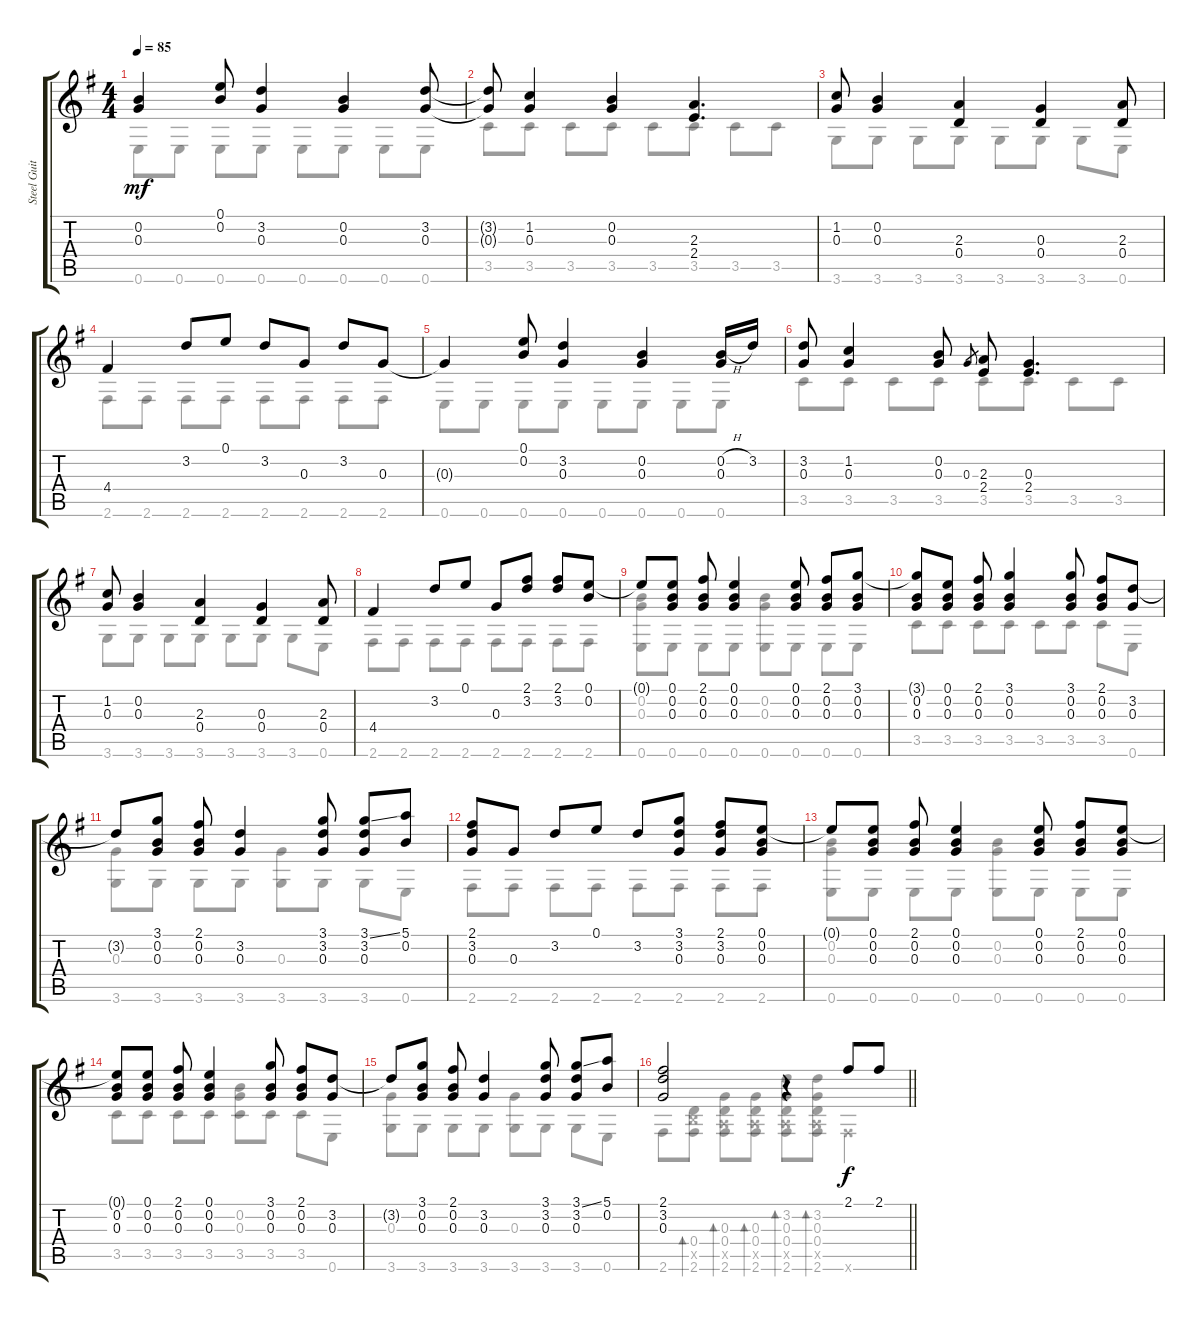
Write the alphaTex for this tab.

\track ("Steel Guitar" "Steel Guit") {instrument acousticguitarsteel}
\staff {score tabs}
\tuning (E4 B3 G3 D3 A2 E2) {hide}
\voice
\ts (4 4)
\tempo 85
\clef g2
\ks eminor
(0.2 0.3).4{dy mf} (0.1 0.2).8 (3.2 0.3).4 (0.2 0.3).4 (3.2 0.3).8 |
(3.2{t} 0.3{t}).8 (1.2 0.3).4 (0.2 0.3).4 (2.3 2.4).4{d} |
(1.2 0.3).8 (0.2 0.3).4 (2.3 0.4).4 (0.3 0.4).4 (2.3 0.4).8 |
4.4.4 3.2.8 0.1.8 3.2.8 0.3.8 3.2.8 0.3.8 |
0.3{t}.4 (0.1 0.2).8 (3.2 0.3).4 (0.2 0.3).4 (0.2{h} 0.3).16 3.2.16 |
(3.2 0.3).8 (1.2 0.3).4 (0.2 0.3).8 0.3.8{gr} (2.3 2.4).8 (0.3 2.4).4{d} |
(1.2 0.3).8 (0.2 0.3).4 (2.3 0.4).4 (0.3 0.4).4 (2.3 0.4).8 |
4.4.4 3.2.8 0.1.8 0.3.8 (2.1 3.2).8 (2.1 3.2).8 (0.1 0.2).8 |
0.1{t}.8 (0.1 0.2 0.3).8 (2.1 0.2 0.3).8 (0.1 0.2 0.3).4 (0.1 0.2 0.3).8 (2.1 0.2 0.3).8 (3.1 0.2 0.3).8 |
(3.1{t} 0.2 0.3).8 (0.1 0.2 0.3).8 (2.1 0.2 0.3).8 (3.1 0.2 0.3).4 (3.1 0.2 0.3).8 (2.1 0.2 0.3).8 (3.2 0.3).8 |
3.2{t}.8 (3.1 0.2 0.3).8 (2.1 0.2 0.3).8 (3.2 0.3).4 (3.1 3.2 0.3).8 (3.1{ss} 3.2 0.3).8 (5.1 0.2).8 |
(2.1 3.2 0.3).8 0.3.8 3.2.8 0.1.8 3.2.8 (3.1 3.2 0.3).8 (2.1 3.2 0.3).8 (0.1 0.2 0.3).8 |
0.1{t}.8 (0.1 0.2 0.3).8 (2.1 0.2 0.3).8 (0.1 0.2 0.3).4 (0.1 0.2 0.3).8 (2.1 0.2 0.3).8 (0.1 0.2 0.3).8 |
(0.1{t} 0.2 0.3).8 (0.1 0.2 0.3).8 (2.1 0.2 0.3).8 (0.1 0.2 0.3).4 (3.1 0.2 0.3).8 (2.1 0.2 0.3).8 (3.2 0.3).8 |
3.2{t}.8 (3.1 0.2 0.3).8 (2.1 0.2 0.3).8 (3.2 0.3).4 (3.1 3.2 0.3).8 (3.1{ss} 3.2 0.3).8 (5.1 0.2).8 |
\barLineRight lightlight
(2.1 3.2 0.3).2 r.4 2.1.8{dy f} 2.1.8
\voice
\clef g2
\ottava regular
\simile none
\ks eminor
0.6.8{dy mf} 0.6.8 0.6.8 0.6.8 0.6.8 0.6.8 0.6.8 0.6.8 |
3.5.8 3.5.8 3.5.8 3.5.8 3.5.8 3.5.8 3.5.8 3.5.8 |
3.6.8 3.6.8 3.6.8 3.6.8 3.6.8 3.6.8 3.6.8 0.6.8 |
2.6.8 2.6.8 2.6.8 2.6.8 2.6.8 2.6.8 2.6.8 2.6.8 |
0.6.8 0.6.8 0.6.8 0.6.8 0.6.8 0.6.8 0.6.8 0.6.8 |
3.5.8 3.5.8 3.5.8 3.5.8 3.5.8 3.5.8 3.5.8 3.5.8 |
3.6.8 3.6.8 3.6.8 3.6.8 3.6.8 3.6.8 3.6.8 0.6.8 |
2.6.8 2.6.8 2.6.8 2.6.8 2.6.8 2.6.8 2.6.8 2.6.8 |
(0.2 0.3 0.6).8 0.6.8 0.6.8 0.6.8 (0.2 0.3 0.6).8 0.6.8 0.6.8 0.6.8 |
3.5.8 3.5.8 3.5.8 3.5.8 3.5.8 3.5.8 3.5.8 0.6.8 |
(0.3 3.6).8 3.6.8 3.6.8 3.6.8 (0.3 3.6).8 3.6.8 3.6.8 0.6.8 |
2.6.8 2.6.8 2.6.8 2.6.8 2.6.8 2.6.8 2.6.8 2.6.8 |
(0.2 0.3 0.6).8 0.6.8 0.6.8 0.6.8 (0.2 0.3 0.6).8 0.6.8 0.6.8 0.6.8 |
3.5.8 3.5.8 3.5.8 3.5.8 (0.2 0.3 3.5).8 3.5.8 3.5.8 0.6.8 |
(0.3 3.6).8 3.6.8 3.6.8 3.6.8 (0.3 3.6).8 3.6.8 3.6.8 0.6.8 |
\barLineRight lightlight
2.6.8 (0.4 2.5{x} 2.6).8{bd 30} (0.3 0.4 0.5{x} 2.6).8{bd 30} (0.3 0.4 0.5{x} 2.6).8{bd 30} (3.2 0.3 0.4 0.5{x} 2.6).8{bd 30} (3.2 0.3 0.4 0.5{x} 2.6).8{bd 30} 2.6{x}.4{dy f}
